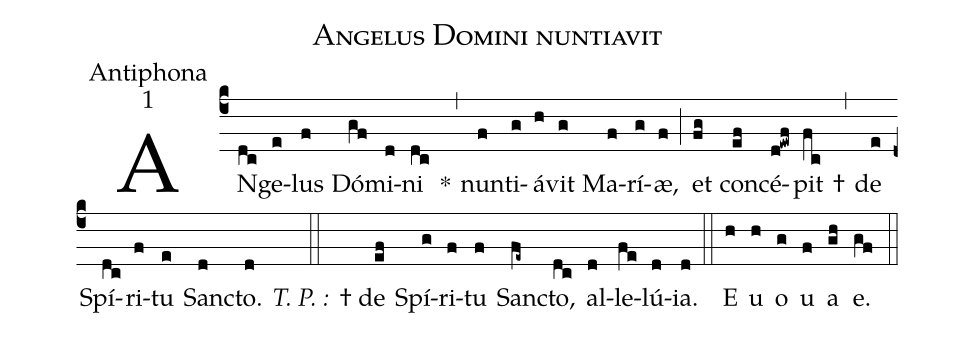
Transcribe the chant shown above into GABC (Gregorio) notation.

name:Angelus Domini nuntiavit;
office-part:Antiphona;
mode:1;
%%
(c4) AN(dc)ge(e)lus(f) Dó(gf)mi(d)ni(dc) (/) *(,) nun(f)ti(g)á(h)vit(g) Ma(f)rí(g)æ,(f) (;) et(fg) con(ef)cé(d!ewf)pit(fc) †(,) de(e) Spí(dc)ri(f)tu(e) San(d)cto.(d) <i>T. P. :</i>(::) † de(ef) Spí(g)ri(f)tu(f) Sanc(fe~)to,(dc) al(d)le(fe)lú(d)ia.(d) (::) E(h) u(h) o(g) u(f) a(gh) e.(gf) (::)
